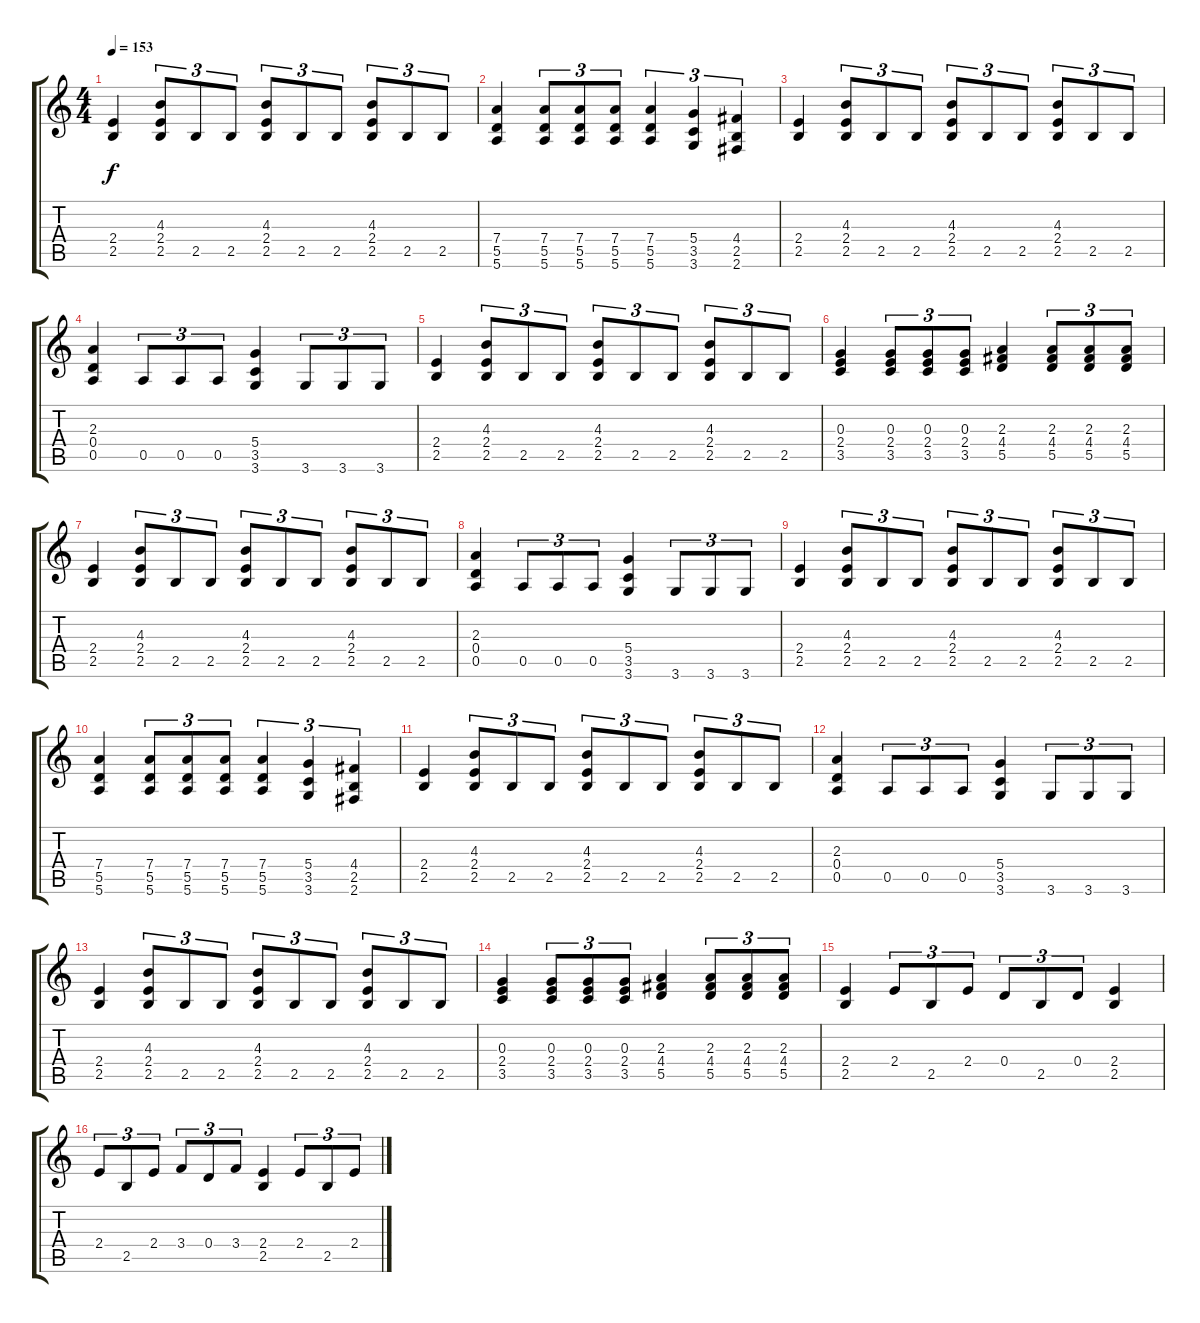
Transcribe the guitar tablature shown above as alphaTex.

\track "" {instrument distortionguitar}
\staff {score tabs}
\tuning (E4 B3 G3 D3 A2 E2) {hide}
\ts (4 4)
\tempo 153
\clef g2
\ks c
(2.4 2.5).4{dy f} (4.3 2.4 2.5).8{tu (3 2)} 2.5.8{tu (3 2)} 2.5.8{tu (3 2)} (4.3 2.4 2.5).8{tu (3 2)} 2.5.8{tu (3 2)} 2.5.8{tu (3 2)} (4.3 2.4 2.5).8{tu (3 2)} 2.5.8{tu (3 2)} 2.5.8{tu (3 2)} |
(7.4 5.5 5.6).4 (7.4 5.5 5.6).8{tu (3 2)} (7.4 5.5 5.6).8{tu (3 2)} (7.4 5.5 5.6).8{tu (3 2)} (7.4 5.5 5.6).4{tu (3 2)} (5.4 3.5 3.6).4{tu (3 2)} (4.4 2.5 2.6).4{tu (3 2)} |
(2.4 2.5).4 (4.3 2.4 2.5).8{tu (3 2)} 2.5.8{tu (3 2)} 2.5.8{tu (3 2)} (4.3 2.4 2.5).8{tu (3 2)} 2.5.8{tu (3 2)} 2.5.8{tu (3 2)} (4.3 2.4 2.5).8{tu (3 2)} 2.5.8{tu (3 2)} 2.5.8{tu (3 2)} |
(2.3 0.4 0.5).4 0.5.8{tu (3 2)} 0.5.8{tu (3 2)} 0.5.8{tu (3 2)} (5.4 3.5 3.6).4 3.6.8{tu (3 2)} 3.6.8{tu (3 2)} 3.6.8{tu (3 2)} |
(2.4 2.5).4 (4.3 2.4 2.5).8{tu (3 2)} 2.5.8{tu (3 2)} 2.5.8{tu (3 2)} (4.3 2.4 2.5).8{tu (3 2)} 2.5.8{tu (3 2)} 2.5.8{tu (3 2)} (4.3 2.4 2.5).8{tu (3 2)} 2.5.8{tu (3 2)} 2.5.8{tu (3 2)} |
(0.3 2.4 3.5).4 (0.3 2.4 3.5).8{tu (3 2)} (0.3 2.4 3.5).8{tu (3 2)} (0.3 2.4 3.5).8{tu (3 2)} (2.3 4.4 5.5).4 (2.3 4.4 5.5).8{tu (3 2)} (2.3 4.4 5.5).8{tu (3 2)} (2.3 4.4 5.5).8{tu (3 2)} |
\section ("" "")
(2.4 2.5).4 (4.3 2.4 2.5).8{tu (3 2)} 2.5.8{tu (3 2)} 2.5.8{tu (3 2)} (4.3 2.4 2.5).8{tu (3 2)} 2.5.8{tu (3 2)} 2.5.8{tu (3 2)} (4.3 2.4 2.5).8{tu (3 2)} 2.5.8{tu (3 2)} 2.5.8{tu (3 2)} |
(2.3 0.4 0.5).4 0.5.8{tu (3 2)} 0.5.8{tu (3 2)} 0.5.8{tu (3 2)} (5.4 3.5 3.6).4 3.6.8{tu (3 2)} 3.6.8{tu (3 2)} 3.6.8{tu (3 2)} |
(2.4 2.5).4 (4.3 2.4 2.5).8{tu (3 2)} 2.5.8{tu (3 2)} 2.5.8{tu (3 2)} (4.3 2.4 2.5).8{tu (3 2)} 2.5.8{tu (3 2)} 2.5.8{tu (3 2)} (4.3 2.4 2.5).8{tu (3 2)} 2.5.8{tu (3 2)} 2.5.8{tu (3 2)} |
(7.4 5.5 5.6).4 (7.4 5.5 5.6).8{tu (3 2)} (7.4 5.5 5.6).8{tu (3 2)} (7.4 5.5 5.6).8{tu (3 2)} (7.4 5.5 5.6).4{tu (3 2)} (5.4 3.5 3.6).4{tu (3 2)} (4.4 2.5 2.6).4{tu (3 2)} |
(2.4 2.5).4 (4.3 2.4 2.5).8{tu (3 2)} 2.5.8{tu (3 2)} 2.5.8{tu (3 2)} (4.3 2.4 2.5).8{tu (3 2)} 2.5.8{tu (3 2)} 2.5.8{tu (3 2)} (4.3 2.4 2.5).8{tu (3 2)} 2.5.8{tu (3 2)} 2.5.8{tu (3 2)} |
(2.3 0.4 0.5).4 0.5.8{tu (3 2)} 0.5.8{tu (3 2)} 0.5.8{tu (3 2)} (5.4 3.5 3.6).4 3.6.8{tu (3 2)} 3.6.8{tu (3 2)} 3.6.8{tu (3 2)} |
(2.4 2.5).4 (4.3 2.4 2.5).8{tu (3 2)} 2.5.8{tu (3 2)} 2.5.8{tu (3 2)} (4.3 2.4 2.5).8{tu (3 2)} 2.5.8{tu (3 2)} 2.5.8{tu (3 2)} (4.3 2.4 2.5).8{tu (3 2)} 2.5.8{tu (3 2)} 2.5.8{tu (3 2)} |
(0.3 2.4 3.5).4 (0.3 2.4 3.5).8{tu (3 2)} (0.3 2.4 3.5).8{tu (3 2)} (0.3 2.4 3.5).8{tu (3 2)} (2.3 4.4 5.5).4 (2.3 4.4 5.5).8{tu (3 2)} (2.3 4.4 5.5).8{tu (3 2)} (2.3 4.4 5.5).8{tu (3 2)} |
\section ("" "")
(2.4 2.5).4 2.4.8{tu (3 2)} 2.5.8{tu (3 2)} 2.4.8{tu (3 2)} 0.4.8{tu (3 2)} 2.5.8{tu (3 2)} 0.4.8{tu (3 2)} (2.4 2.5).4 |
2.4.8{tu (3 2)} 2.5.8{tu (3 2)} 2.4.8{tu (3 2)} 3.4.8{tu (3 2)} 0.4.8{tu (3 2)} 3.4.8{tu (3 2)} (2.4 2.5).4 2.4.8{tu (3 2)} 2.5.8{tu (3 2)} 2.4.8{tu (3 2)}
